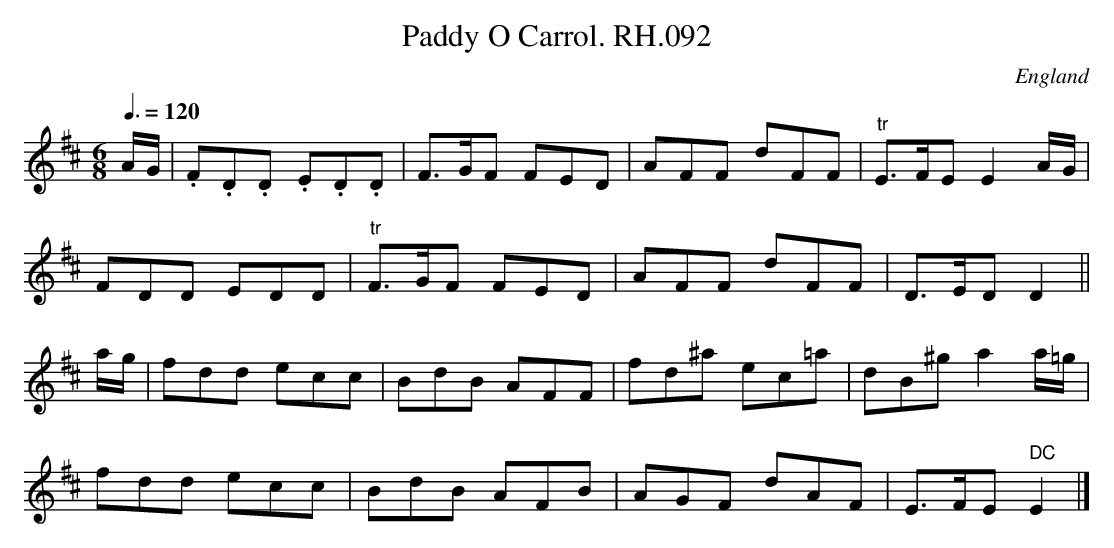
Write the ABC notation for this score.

X:1
T:Paddy O Carrol. RH.092
O:England
M:6/8
L:1/8
Q:3/8=120
K:D
A/G/|.F.D.D .E.D.D|F>GF FED|AFF dFF|"tr"E>FE E2A/G/|
FDD EDD|"tr"F>GF FED|AFF dFF|D>ED D2||
a/g/|fdd ecc|BdB AFF|fd^a ec=a|dB^g a2a/=g/|
fdd ecc|BdB AFB|AGF dAF|E>FE " DC"E2|]
